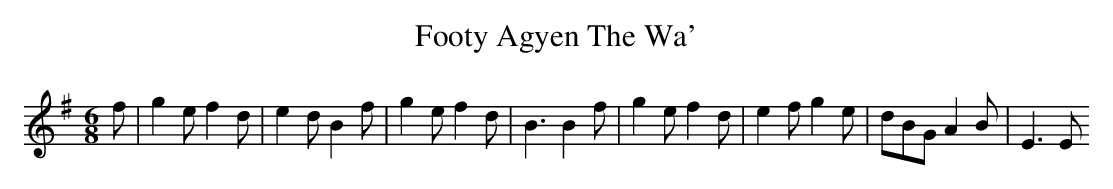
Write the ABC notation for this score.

X:1
T:Footy Agyen The Wa'
K:G
M:6/8
f|g2 e f2 d|e2 d B2 f|g2e f2 d|B3 B2 f|g2 e f2 d|e2 f g2 e|dBG A2 B|E3 E
3:|
